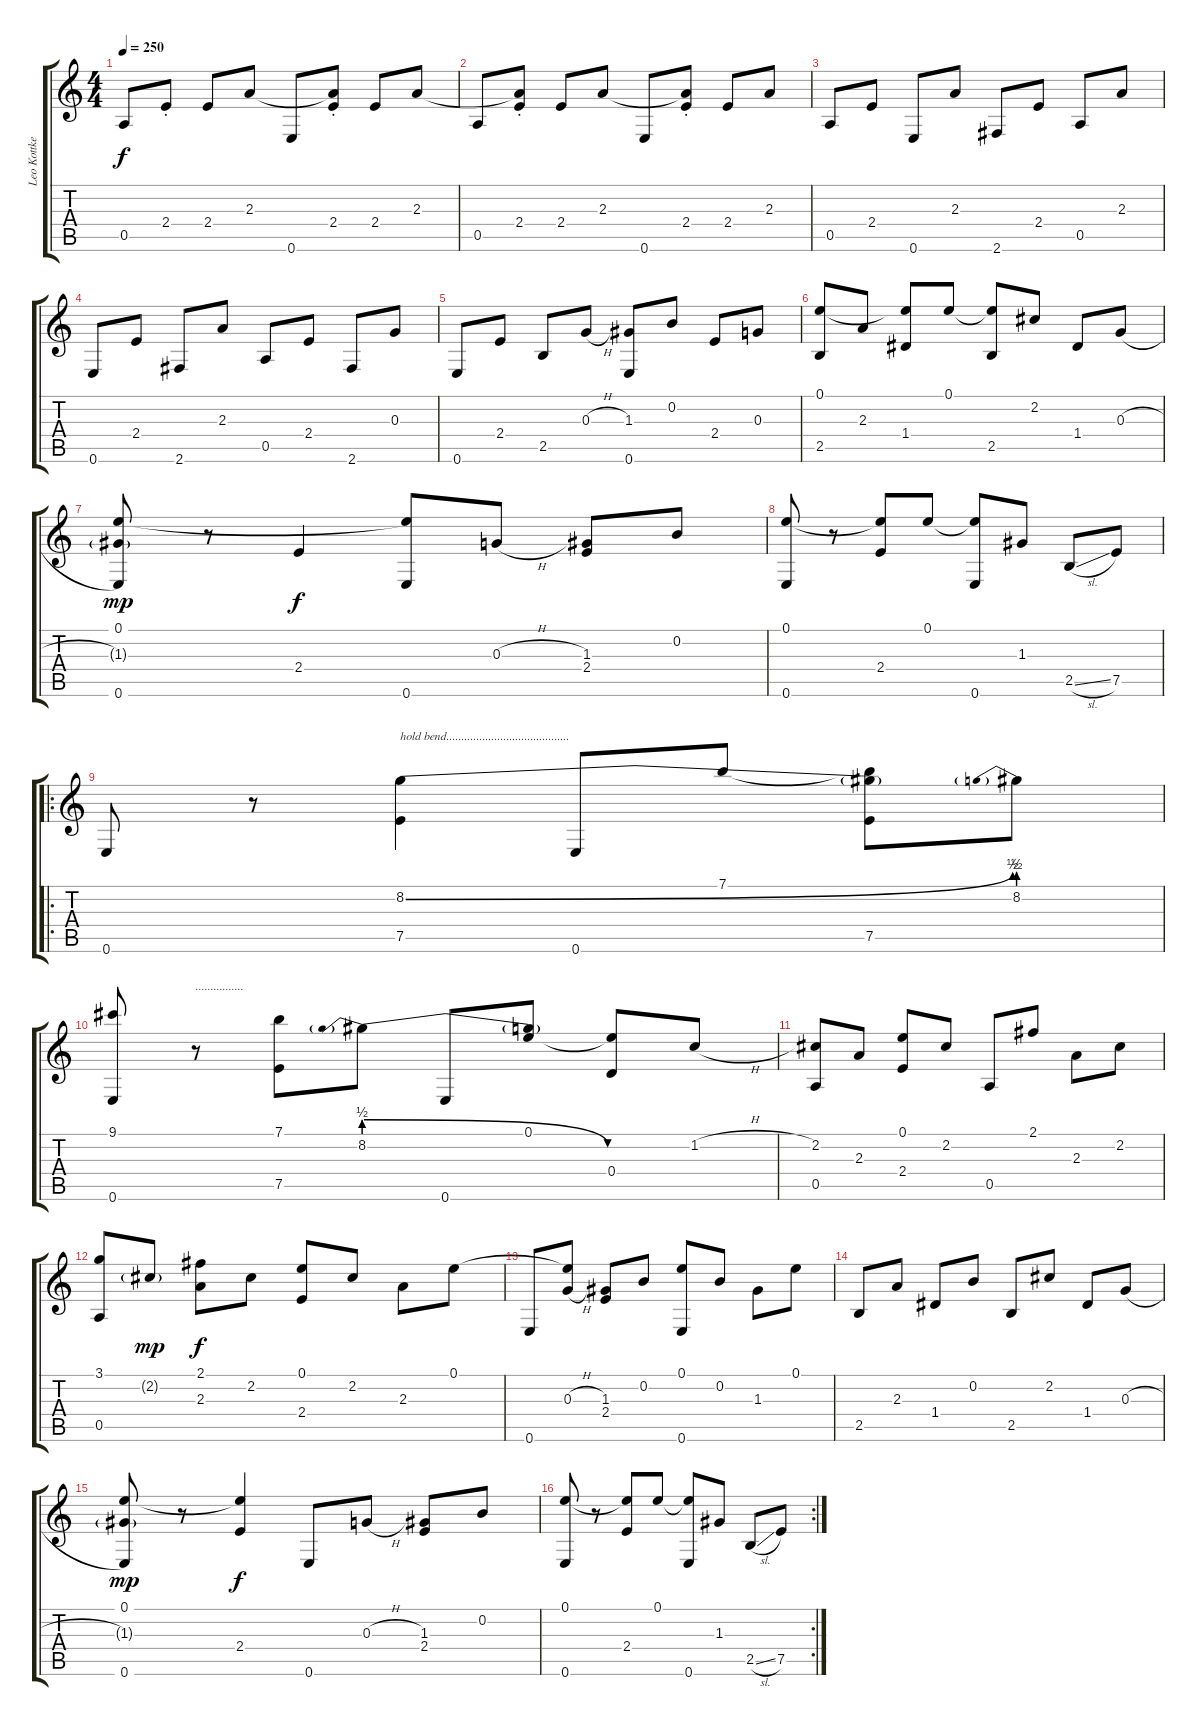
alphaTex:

\track ("Leo Kottke" "Leo Kottke") {instrument acousticguitarsteel}
\staff {score tabs}
\tuning (E4 B3 G3 D3 A2 E2) {hide}
\ts (4 4)
\tempo 250
\clef g2
\ks c
0.5.8{dy f} 2.4{st}.8 2.4.8 2.3.8 0.6.8 (2.3{t} 2.4{st}).8 2.4.8 2.3.8 |
0.5.8 (2.3{t} 2.4{st}).8 2.4.8 2.3.8 0.6.8 (2.3{t} 2.4{st}).8 2.4.8 2.3.8 |
0.5.8 2.4.8 0.6.8 2.3.8 2.6.8 2.4.8 0.5.8 2.3.8 |
0.6.8 2.4.8 2.6.8 2.3.8 0.5.8 2.4.8 2.6.8 0.3.8 |
0.6.8 2.4.8 2.5.8 0.3{h}.8 (1.3 0.6).8 0.2.8 2.4.8 0.3.8 |
(0.1 2.5).8 2.3.8 (0.1{t} 1.4).8 0.1.8 (0.1{t} 2.5).8 2.2.8 1.4.8 0.3{h}.8 |
(0.1 1.3{g} 0.6).8{dy mp} r.8 2.4.4{dy f} (0.1{t} 0.6).8 0.3{h}.8 (1.3 2.4).8 0.2.8 |
(0.1 0.6).8 r.8 (0.1{t} 2.4).8 0.1.8 (0.1{t} 0.6).8 1.3.8 2.5{sl}.8 7.5.8 |
\ro
0.6.8 r.8 (8.2{be (bend 0 0 60 2)} 7.5).4{txt "hold bend........................................."} 0.6.8 7.1.8 (7.1{t} 8.2{t} 7.5).8 8.2{be (prebend 0 2 60 2)}.8 |
(9.1 0.6).8 r.8{txt "................"} (7.1 7.5).8 8.2{be (prebendrelease 0 2 60 0)}.8 0.6.8 (0.1 8.2{t}).8 (0.1{t} 0.4).8 1.2{h}.8 |
(2.2 0.5).8 2.3.8 (0.1 2.4).8 2.2.8 0.5.8 2.1.8 2.3.8 2.2.8 |
(3.1 0.5).8 2.2{g}.8{dy mp} (2.1 2.3).8{dy f} 2.2.8 (0.1 2.4).8 2.2.8 2.3.8 0.1.8 |
0.6.8 (0.1{t} 0.3{h}).8 (1.3 2.4).8 0.2.8 (0.1 0.6).8 0.2.8 1.3.8 0.1.8 |
2.5.8 2.3.8 1.4.8 0.2.8 2.5.8 2.2.8 1.4.8 0.3{h}.8 |
(0.1 1.3{g} 0.6).8{dy mp} r.8 (0.1{t} 2.4).4{dy f} 0.6.8 0.3{h}.8 (1.3 2.4).8 0.2.8 |
\rc 2
(0.1 0.6).8 r.8 (0.1{t} 2.4).8 0.1.8 (0.1{t} 0.6).8 1.3.8 2.5{sl}.8 7.5.8
